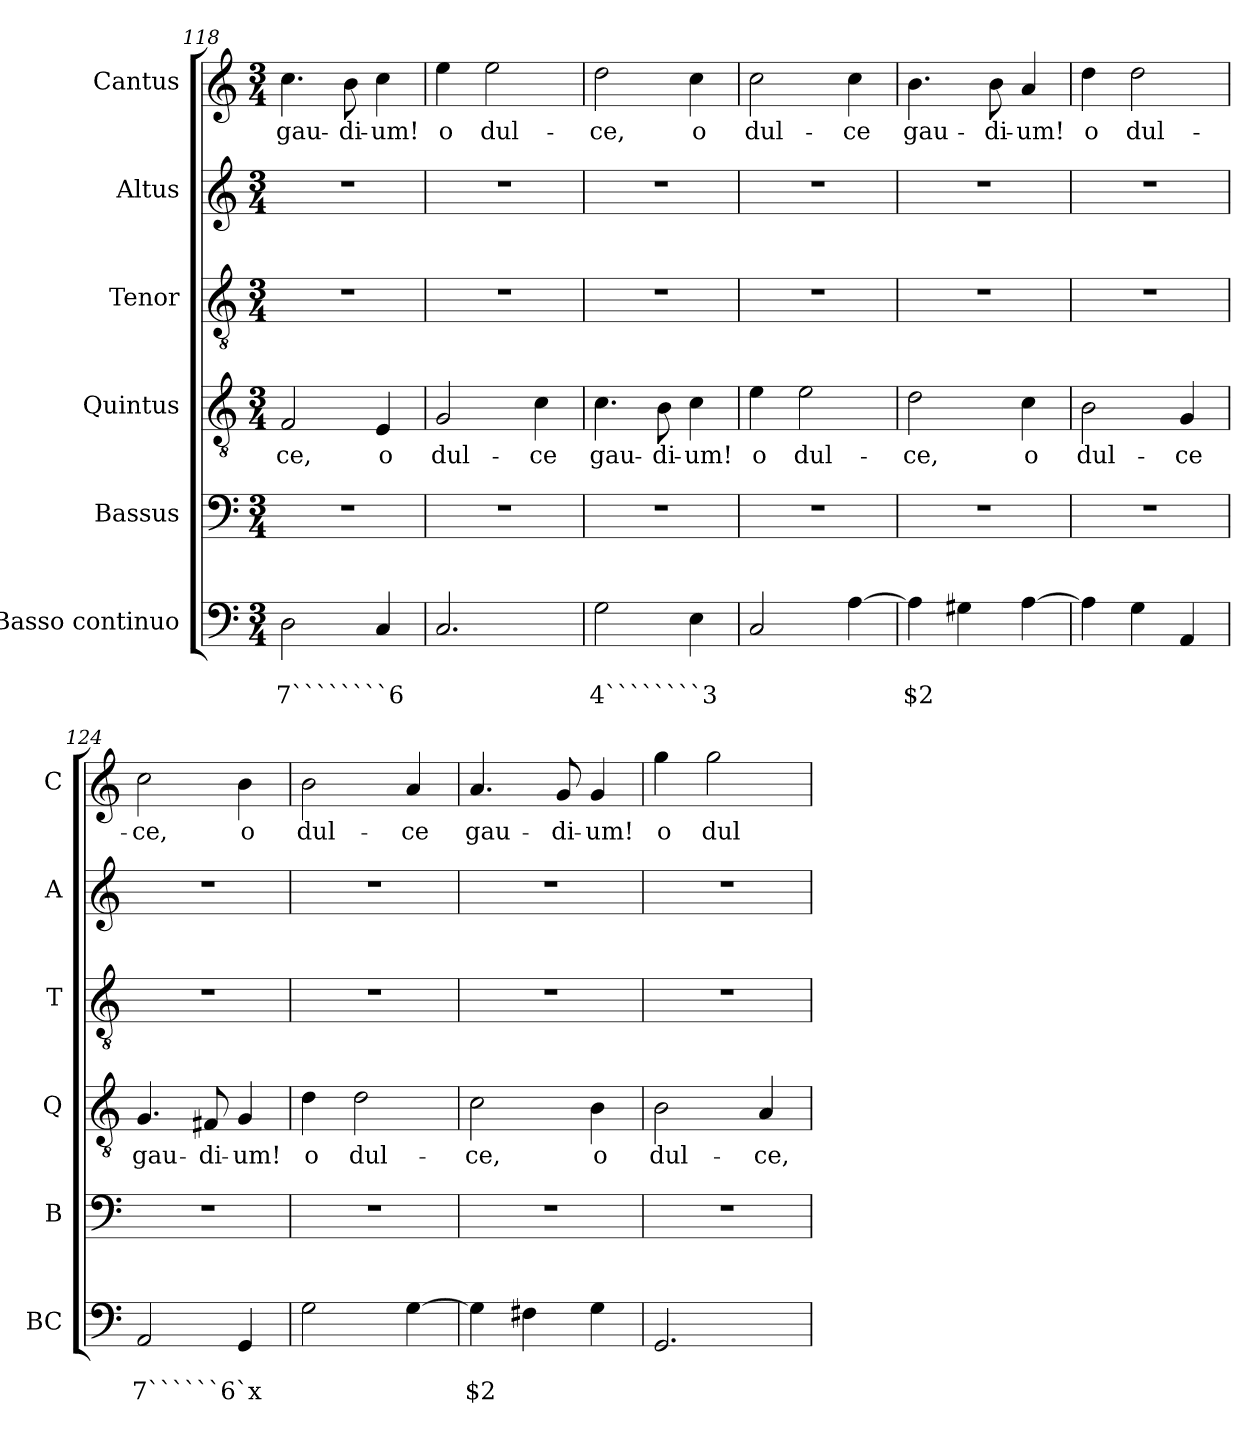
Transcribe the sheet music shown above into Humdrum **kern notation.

**kern	**text	**text	**kern	**kern	**text	**kern	**kern	**kern	**text
*part6	*part6	*part6	*part5	*part4	*part4	*part3	*part2	*part1	*part1
*staff6	*staff6	*staff6	*staff5	*staff4	*staff4	*staff3	*staff2	*staff1	*staff1
*I"Basso continuo	*	*	*I"Bassus	*I"Quintus	*	*I"Tenor	*I"Altus	*I"Cantus	*
*I'BC	*	*	*I'B	*I'Q	*	*I'T	*I'A	*I'C	*
!!LO:LB:g=z
*clefF4	*	*	*clefF4	*clefGv2	*	*clefGv2	*clefG2	*clefG2	*
*ITrd7c12	*	*	*	*	*	*	*	*	*
*k[]	*	*	*k[]	*k[]	*	*k[]	*k[]	*k[]	*
*C:	*	*	*C:	*C:	*	*C:	*C:	*C:	*
*M3/4	*	*	*M3/4	*M3/4	*	*M3/4	*M3/4	*M3/4	*
=118	=118	=118	=118	=118	=118	=118	=118	=118	=118
!	!	!LO:LY:b	!	!	!LO:LY:b	!	!	!	!LO:LY:b
2DD\	.	7````````6	2.r	2F/	-ce,	2.r	2.r	4.cc\	gau-
!	!	!	!	!	!	!	!	!	!LO:LY:b
.	.	.	.	.	.	.	.	8b\	-di-
!	!	!	!	!	!LO:LY:b	!	!	!	!LO:LY:b
4CC/	.	.	.	4E/	o	.	.	4cc\	-um!
=119	=119	=119	=119	=119	=119	=119	=119	=119	=119
!	!	!	!	!	!LO:LY:b	!	!	!	!LO:LY:b
2.CC/	.	.	2.r	2G/	dul-	2.r	2.r	4ee\	o
!	!	!	!	!	!	!	!	!	!LO:LY:b
.	.	.	.	.	.	.	.	2ee\	dul-
!	!	!	!	!	!LO:LY:b	!	!	!	!
.	.	.	.	4c\	-ce	.	.	.	.
=120	=120	=120	=120	=120	=120	=120	=120	=120	=120
!	!	!LO:LY:b	!	!	!LO:LY:b	!	!	!	!LO:LY:b
2GG\	.	4````````3	2.r	4.c\	gau-	2.r	2.r	2dd>\	-ce,
!	!	!	!	!	!LO:LY:b	!	!	!	!
.	.	.	.	8B\	-di-	.	.	.	.
!	!	!	!	!	!LO:LY:b	!	!	!	!LO:LY:b
4EE\	.	.	.	4c\	-um!	.	.	4cc\	o
=121	=121	=121	=121	=121	=121	=121	=121	=121	=121
!	!	!	!	!	!LO:LY:b	!	!	!	!LO:LY:b
2CC/	.	.	2.r	4e\	o	2.r	2.r	2cc\	dul-
!	!	!	!	!	!LO:LY:b	!	!	!	!
.	.	.	.	2e\	dul-	.	.	.	.
!	!	!	!	!	!	!	!	!	!LO:LY:b
[4AA\	.	.	.	.	.	.	.	4cc\	-ce
=122	=122	=122	=122	=122	=122	=122	=122	=122	=122
!	!	!LO:LY:b	!	!	!LO:LY:b	!	!	!	!LO:LY:b
4AA\]	.	$2	2.r	2d\	-ce,	2.r	2.r	4.b\	gau-
4GG#X\	.	.	.	.	.	.	.	.	.
!	!	!	!	!	!	!	!	!	!LO:LY:b
.	.	.	.	.	.	.	.	8b\	-di-
!	!	!	!	!	!LO:LY:b	!	!	!	!LO:LY:b
[4AA\	.	.	.	4c\	o	.	.	4a/	-um!
=123	=123	=123	=123	=123	=123	=123	=123	=123	=123
!	!	!	!	!	!LO:LY:b	!	!	!	!LO:LY:b
4AA\]	.	.	2.r	2B\	dul-	2.r	2.r	4dd\	o
!	!	!	!	!	!	!	!	!	!LO:LY:b
4GG\	.	.	.	.	.	.	.	2dd\	dul-
!	!	!	!	!	!LO:LY:b	!	!	!	!
4AAA/	.	.	.	4G/	-ce	.	.	.	.
!!LO:PB:g=z
=124	=124	=124	=124	=124	=124	=124	=124	=124	=124
!	!	!LO:LY:b	!	!	!LO:LY:b	!	!	!	!LO:LY:b
2AAA/	.	7``````6`x	2.r	4.G/	gau-	2.r	2.r	2cc\	-ce,
!	!	!	!	!	!LO:LY:b	!	!	!	!
.	.	.	.	8F#X/	-di-	.	.	.	.
!	!	!	!	!	!LO:LY:b	!	!	!	!LO:LY:b
4GGG/	.	.	.	4G/	-um!	.	.	4b\	o
=125	=125	=125	=125	=125	=125	=125	=125	=125	=125
!	!	!	!	!	!LO:LY:b	!	!	!	!LO:LY:b
2GG\	.	.	2.r	4d\	o	2.r	2.r	2b\	dul-
!	!	!	!	!	!LO:LY:b	!	!	!	!
.	.	.	.	2d\	dul-	.	.	.	.
!	!	!	!	!	!	!	!	!	!LO:LY:b
[4GG\	.	.	.	.	.	.	.	4a/	-ce
=126	=126	=126	=126	=126	=126	=126	=126	=126	=126
!	!	!LO:LY:b	!	!	!LO:LY:b	!	!	!	!LO:LY:b
4GG\]	.	$2	2.r	2c\	-ce,	2.r	2.r	4.a/	gau-
4FF#X\	.	.	.	.	.	.	.	.	.
!	!	!	!	!	!	!	!	!	!LO:LY:b
.	.	.	.	.	.	.	.	8g/	-di-
!	!	!	!	!	!LO:LY:b	!	!	!	!LO:LY:b
4GG\	.	.	.	4B\	o	.	.	4g/	-um!
=127	=127	=127	=127	=127	=127	=127	=127	=127	=127
!	!	!	!	!	!LO:LY:b	!	!	!	!LO:LY:b
2.GGG/	.	.	2.r	2B\	dul-	2.r	2.r	4gg\	o
!	!	!	!	!	!	!	!	!	!LO:LY:b
.	.	.	.	.	.	.	.	2gg\	dul-
!	!	!	!	!	!LO:LY:b	!	!	!	!
.	.	.	.	4A/	-ce,	.	.	.	.
=	=	=	=	=	=	=	=	=	=
*-	*-	*-	*-	*-	*-	*-	*-	*-	*-
